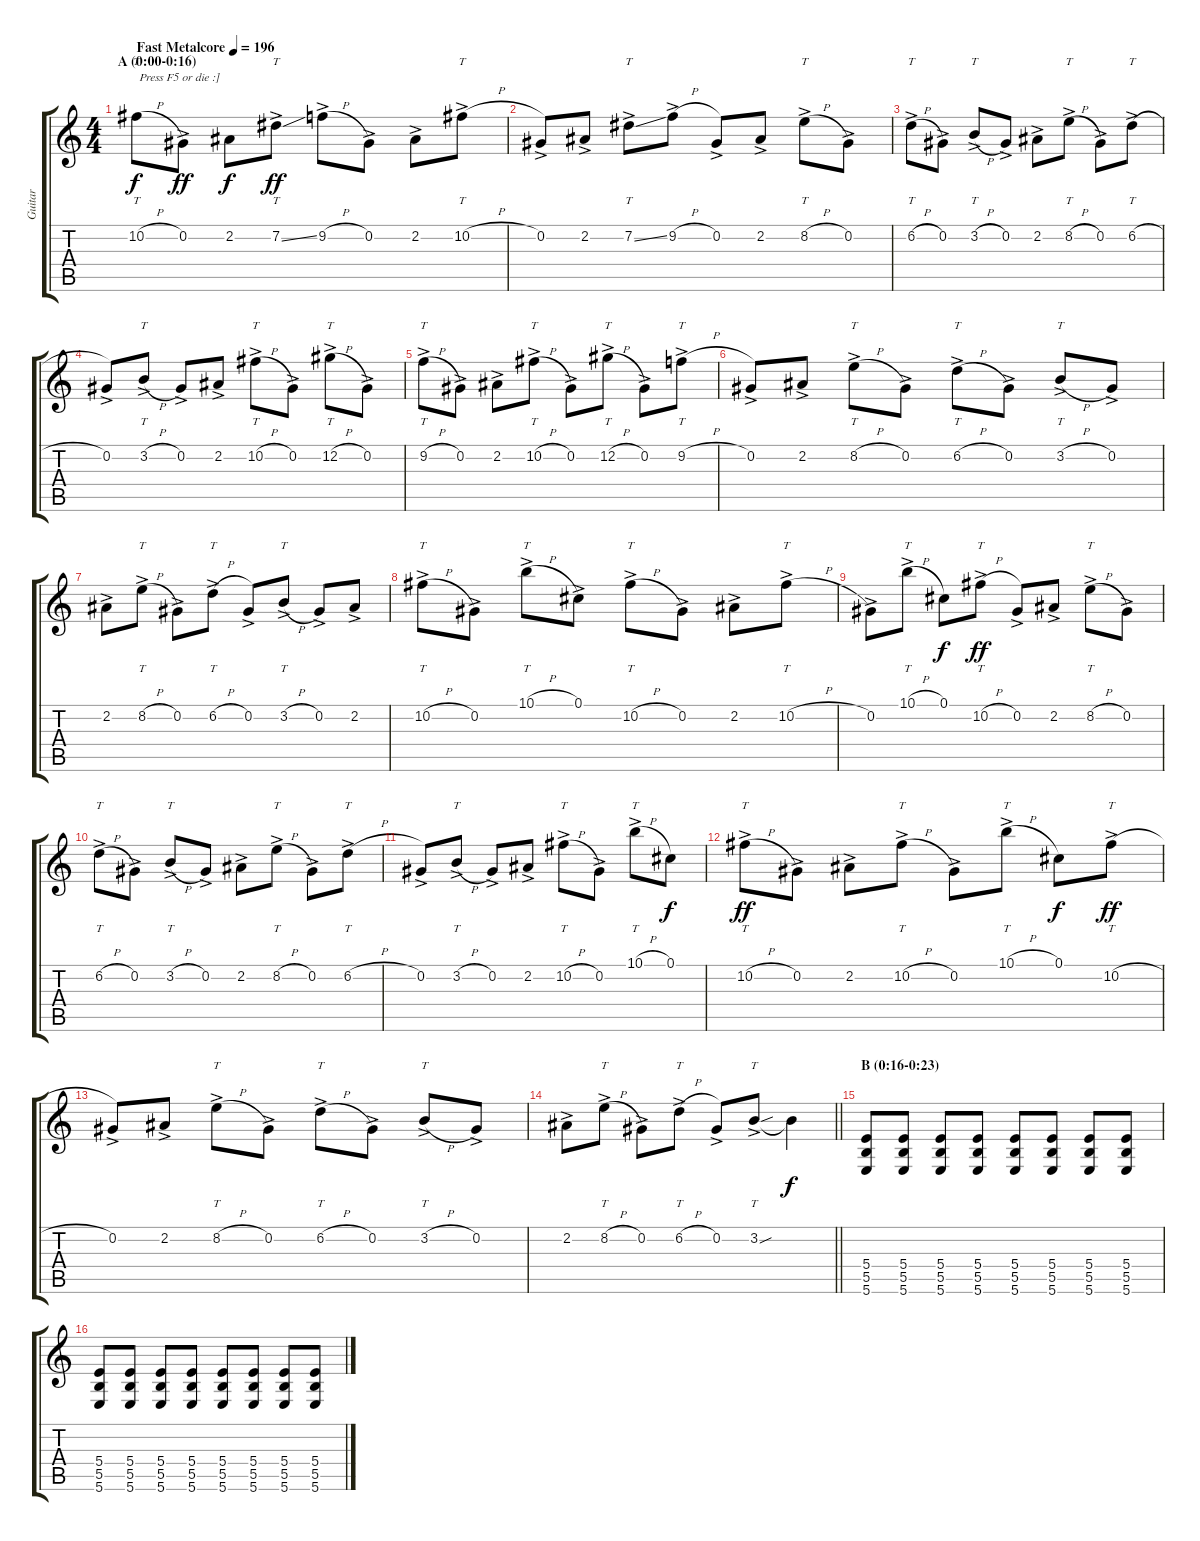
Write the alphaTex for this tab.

\track ("Guitar" "Guitar") {instrument distortionguitar}
\staff {score tabs}
\tuning (Db4 Ab3 E3 B2 Gb2 B1) {hide}
\ts (4 4)
\section ("" "A (0:00-0:16)")
\tempo (196 "Fast Metalcore")
\clef g2
\ks c
10.2{h}.8{tt txt " Press F5 or die :]" dy f instrument distortionguitar} 0.2{ac}.8{dy ff} 2.2.8{dy f} 7.2{ss ac}.8{tt dy ff} 9.2{h ac}.8 0.2{ac}.8 2.2{ac}.8 10.2{h ac}.8{tt} |
0.2{ac}.8 2.2{ac}.8 7.2{ss ac}.8{tt} 9.2{h ac}.8 0.2{ac}.8 2.2{ac}.8 8.2{h ac}.8{tt} 0.2{ac}.8 |
6.2{h ac}.8{tt} 0.2{ac}.8 3.2{h ac}.8{tt} 0.2{ac}.8 2.2{ac}.8 8.2{h ac}.8{tt} 0.2{ac}.8 6.2{h ac}.8{tt} |
0.2{ac}.8 3.2{h ac}.8{tt} 0.2{ac}.8 2.2{ac}.8 10.2{h ac}.8{tt} 0.2{ac}.8 12.2{h ac}.8{tt} 0.2{ac}.8 |
9.2{h ac}.8{tt} 0.2{ac}.8 2.2{ac}.8 10.2{h ac}.8{tt} 0.2{ac}.8 12.2{h ac}.8{tt} 0.2{ac}.8 9.2{h ac}.8{tt} |
0.2{ac}.8 2.2{ac}.8 8.2{h ac}.8{tt} 0.2{ac}.8 6.2{h ac}.8{tt} 0.2{ac}.8 3.2{h ac}.8{tt} 0.2{ac}.8 |
2.2{ac}.8 8.2{h ac}.8{tt} 0.2{ac}.8 6.2{h ac}.8{tt} 0.2{ac}.8 3.2{h ac}.8{tt} 0.2{ac}.8 2.2{ac}.8 |
10.2{h ac}.8{tt} 0.2{ac}.8 10.1{h ac}.8{tt} 0.1{ac}.8 10.2{h ac}.8{tt} 0.2{ac}.8 2.2{ac}.8 10.2{h ac}.8{tt} |
0.2{ac}.8 10.1{h ac}.8{tt} 0.1.8{dy f} 10.2{h ac}.8{tt dy ff} 0.2{ac}.8 2.2{ac}.8 8.2{h ac}.8{tt} 0.2{ac}.8 |
6.2{h ac}.8{tt} 0.2{ac}.8 3.2{h ac}.8{tt} 0.2{ac}.8 2.2{ac}.8 8.2{h ac}.8{tt} 0.2{ac}.8 6.2{h ac}.8{tt} |
0.2{ac}.8 3.2{h ac}.8{tt} 0.2{ac}.8 2.2{ac}.8 10.2{h ac}.8{tt} 0.2{ac}.8 10.1{h ac}.8{tt} 0.1.8{dy f} |
10.2{h ac}.8{tt dy ff} 0.2{ac}.8 2.2{ac}.8 10.2{h ac}.8{tt} 0.2{ac}.8 10.1{h ac}.8{tt} 0.1.8{dy f} 10.2{h ac}.8{tt dy ff} |
0.2{ac}.8 2.2{ac}.8 8.2{h ac}.8{tt} 0.2{ac}.8 6.2{h ac}.8{tt} 0.2{ac}.8 3.2{h ac}.8{tt} 0.2{ac}.8 |
\barLineRight lightlight
2.2{ac}.8 8.2{h ac}.8{tt} 0.2{ac}.8 6.2{h ac}.8{tt} 0.2{ac}.8 3.2{sou ac}.8{tt} 3.2{t}.4{dy f} |
\section ("" "B (0:16-0:23)")
(5.4 5.5 5.6).8 (5.4 5.5 5.6).8 (5.4 5.5 5.6).8 (5.4 5.5 5.6).8 (5.4 5.5 5.6).8 (5.4 5.5 5.6).8 (5.4 5.5 5.6).8 (5.4 5.5 5.6).8 |
(5.4 5.5 5.6).8 (5.4 5.5 5.6).8 (5.4 5.5 5.6).8 (5.4 5.5 5.6).8 (5.4 5.5 5.6).8 (5.4 5.5 5.6).8 (5.4 5.5 5.6).8 (5.4 5.5 5.6).8
